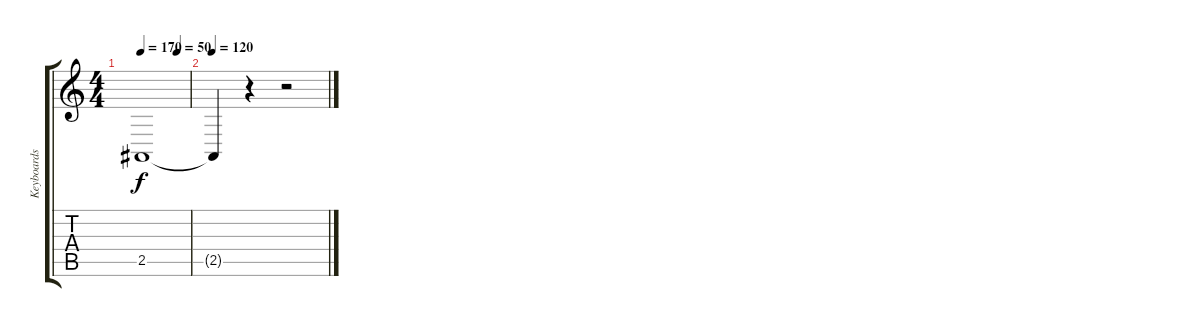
\track ("Keyboards" "Keyboards") {instrument electricgrandpiano}
\staff {score tabs}
\tuning (Eb4 Bb3 Gb3 Db3 Ab2 Eb2) {hide}
\ts (4 4)
\tempo 170
\tempo (50 0.75)
\clef g2
\ks c
2.5{t}.1{dy f} |
\tempo 120
2.5{t}.4 r.4 r.2
